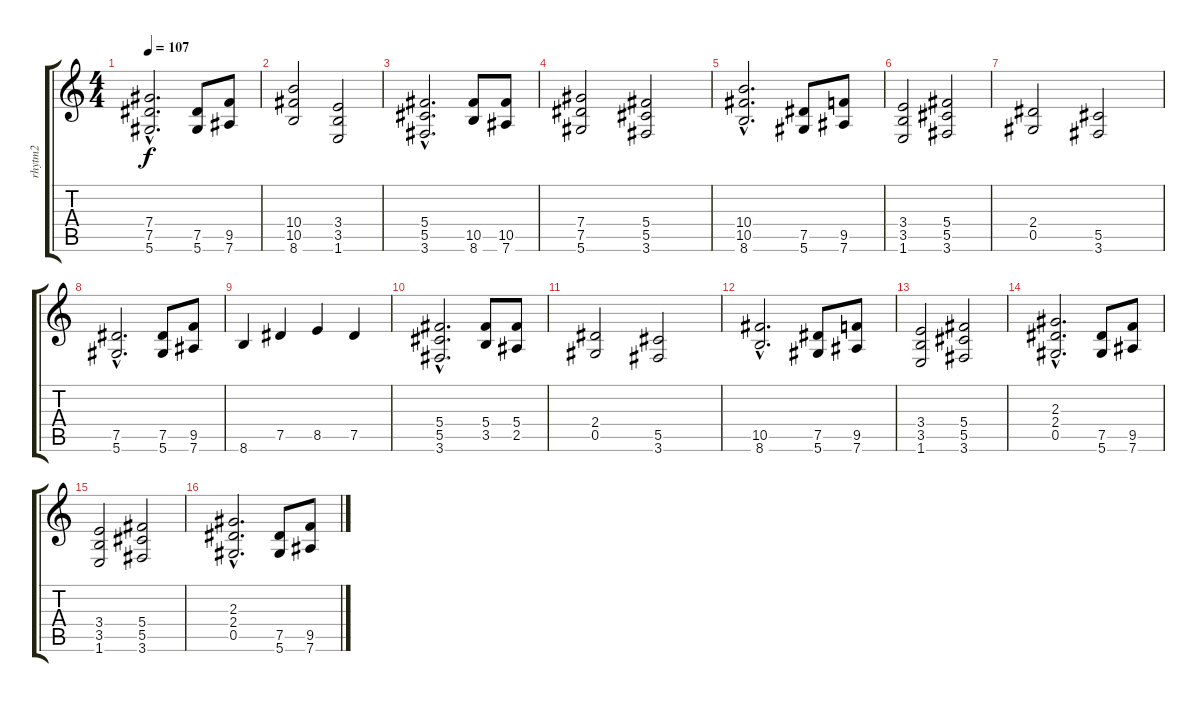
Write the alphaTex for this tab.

\track ("rhytm2" "rhytm2") {instrument distortionguitar}
\staff {score tabs}
\tuning (Eb4 Bb3 Gb3 Db3 Ab2 Eb2) {hide}
\ts (4 4)
\tempo 107
\clef g2
\ks c
(7.4{hac} 7.5{hac} 5.6{hac}).2{d dy f} (7.5 5.6).8 (9.5 7.6).8 |
(10.4 10.5 8.6).2 (3.4 3.5 1.6).2 |
(5.4{hac} 5.5{hac} 3.6{hac}).2{d} (10.5 8.6).8 (10.5 7.6).8 |
(7.4 7.5 5.6).2 (5.4 5.5 3.6).2 |
(10.4{hac} 10.5{hac} 8.6{hac}).2{d} (7.5 5.6).8 (9.5 7.6).8 |
(3.4 3.5 1.6).2 (5.4 5.5 3.6).2 |
(2.4 0.5).2 (5.5 3.6).2 |
(7.5{hac} 5.6{hac}).2{d} (7.5 5.6).8 (9.5 7.6).8 |
8.6.4 7.5.4 8.5.4 7.5.4 |
(5.4{hac} 5.5{hac} 3.6{hac}).2{d} (5.4 3.5).8 (5.4 2.5).8 |
(2.4 0.5).2 (5.5 3.6).2 |
(10.5{hac} 8.6{hac}).2{d} (7.5 5.6).8 (9.5 7.6).8 |
(3.4 3.5 1.6).2 (5.4 5.5 3.6).2 |
(2.3{hac} 2.4{hac} 0.5{hac}).2{d} (7.5 5.6).8 (9.5 7.6).8 |
(3.4 3.5 1.6).2 (5.4 5.5 3.6).2 |
(2.3{hac} 2.4{hac} 0.5{hac}).2{d} (7.5 5.6).8 (9.5 7.6).8
